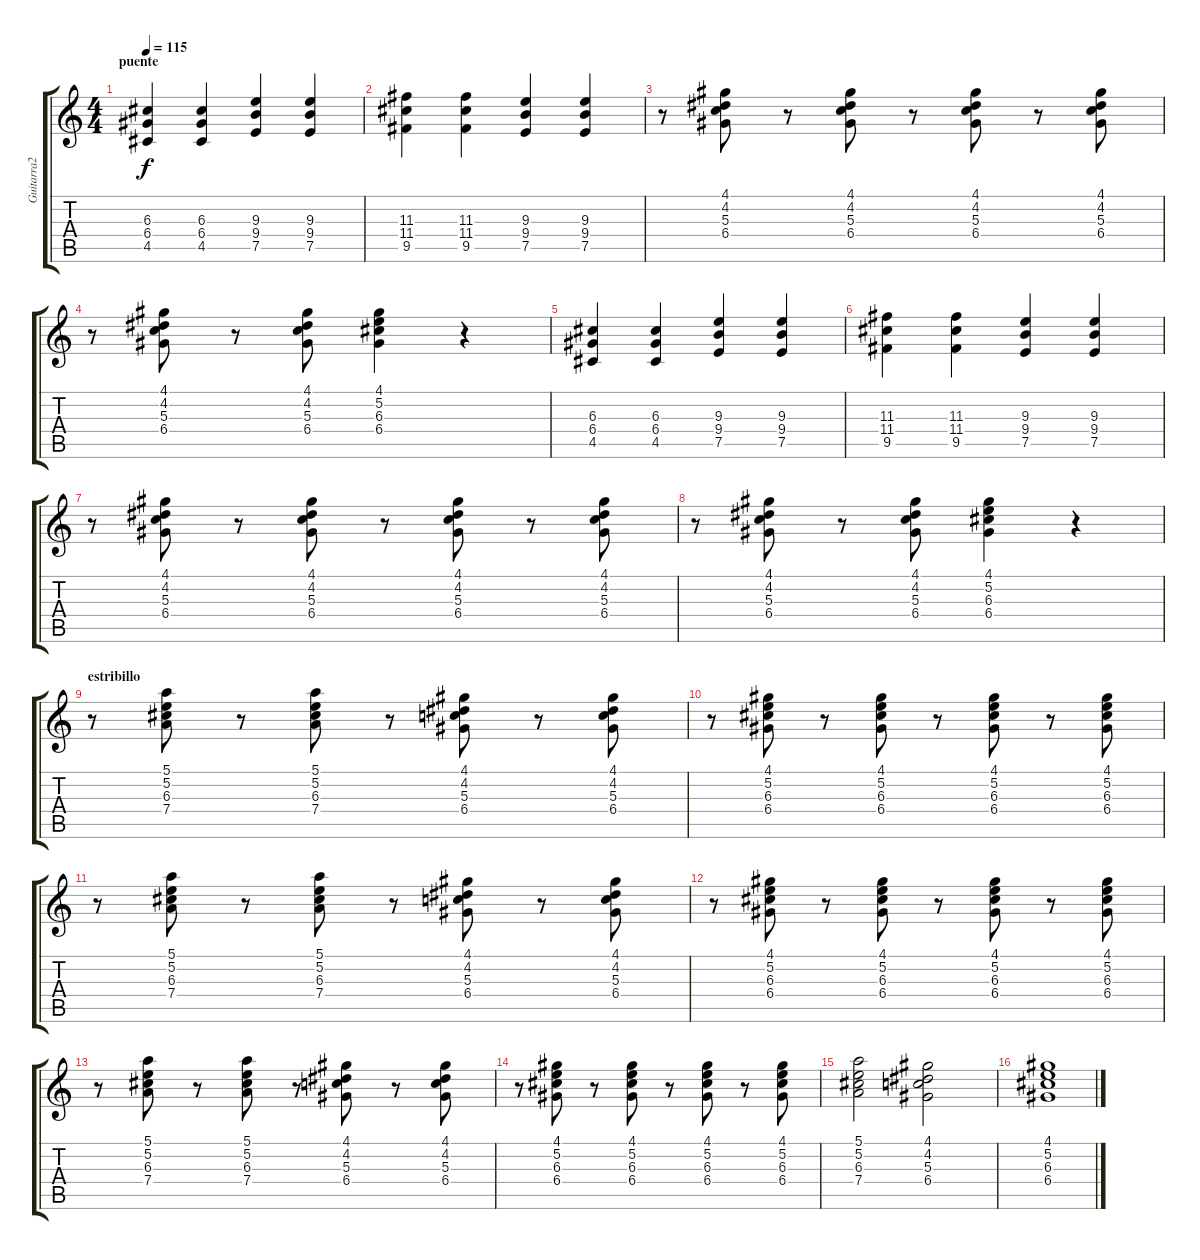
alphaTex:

\track ("Guitarra2" "Guitarra2") {instrument acousticguitarsteel}
\staff {score tabs}
\tuning (E4 B3 G3 D3 A2 E2) {hide}
\ts (4 4)
\section ("" "puente")
\tempo 115
\clef g2
\ks c
(6.3 6.4 4.5).4{dy f} (6.3 6.4 4.5).4 (9.3 9.4 7.5).4 (9.3 9.4 7.5).4 |
(11.3 11.4 9.5).4 (11.3 11.4 9.5).4 (9.3 9.4 7.5).4 (9.3 9.4 7.5).4 |
r.8 (4.1 4.2 5.3 6.4).8 r.8 (4.1 4.2 5.3 6.4).8 r.8 (4.1 4.2 5.3 6.4).8 r.8 (4.1 4.2 5.3 6.4).8 |
r.8 (4.1 4.2 5.3 6.4).8 r.8 (4.1 4.2 5.3 6.4).8 (4.1 5.2 6.3 6.4).4 r.4 |
(6.3 6.4 4.5).4 (6.3 6.4 4.5).4 (9.3 9.4 7.5).4 (9.3 9.4 7.5).4 |
(11.3 11.4 9.5).4 (11.3 11.4 9.5).4 (9.3 9.4 7.5).4 (9.3 9.4 7.5).4 |
r.8 (4.1 4.2 5.3 6.4).8 r.8 (4.1 4.2 5.3 6.4).8 r.8 (4.1 4.2 5.3 6.4).8 r.8 (4.1 4.2 5.3 6.4).8 |
r.8 (4.1 4.2 5.3 6.4).8 r.8 (4.1 4.2 5.3 6.4).8 (4.1 5.2 6.3 6.4).4 r.4 |
\section ("" "estribillo")
r.8 (5.1 5.2 6.3 7.4).8 r.8 (5.1 5.2 6.3 7.4).8 r.8 (4.1 4.2 5.3 6.4).8 r.8 (4.1 4.2 5.3 6.4).8 |
r.8 (4.1 5.2 6.3 6.4).8 r.8 (4.1 5.2 6.3 6.4).8 r.8 (4.1 5.2 6.3 6.4).8 r.8 (4.1 5.2 6.3 6.4).8 |
r.8 (5.1 5.2 6.3 7.4).8 r.8 (5.1 5.2 6.3 7.4).8 r.8 (4.1 4.2 5.3 6.4).8 r.8 (4.1 4.2 5.3 6.4).8 |
r.8 (4.1 5.2 6.3 6.4).8 r.8 (4.1 5.2 6.3 6.4).8 r.8 (4.1 5.2 6.3 6.4).8 r.8 (4.1 5.2 6.3 6.4).8 |
r.8 (5.1 5.2 6.3 7.4).8 r.8 (5.1 5.2 6.3 7.4).8 r.8 (4.1 4.2 5.3 6.4).8 r.8 (4.1 4.2 5.3 6.4).8 |
r.8 (4.1 5.2 6.3 6.4).8 r.8 (4.1 5.2 6.3 6.4).8 r.8 (4.1 5.2 6.3 6.4).8 r.8 (4.1 5.2 6.3 6.4).8 |
(5.1 5.2 6.3 7.4).2 (4.1 4.2 5.3 6.4).2 |
(4.1 5.2 6.3 6.4).1
